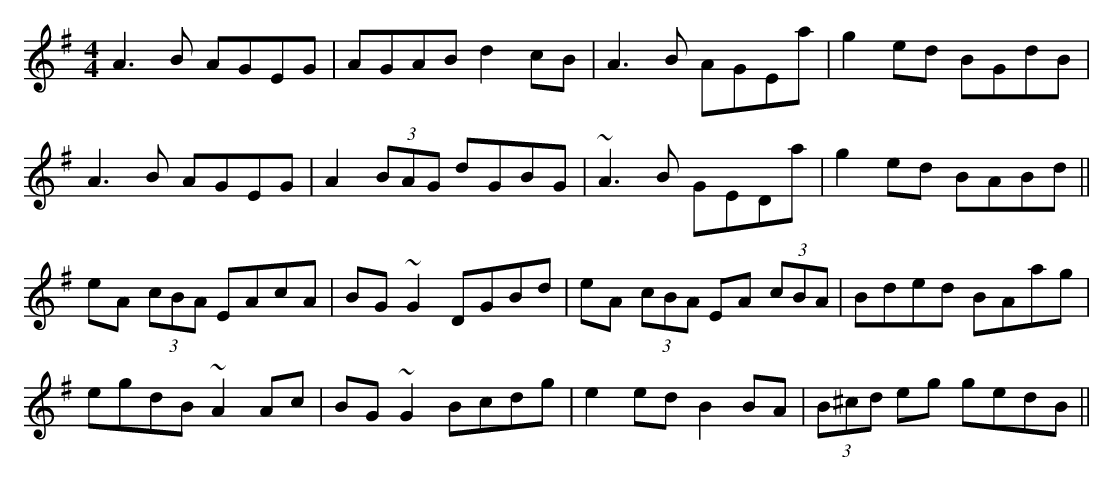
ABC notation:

X:1
M:4/4
K:Ador
A3 B AGEG|AGAB d2cB|A3 B AGEa|g2ed BGdB|
A3 B AGEG|A2(3BAG dGBG|~A3B GEDa|g2ed BABd||
eA (3cBA EAcA|BG~G2 DGBd|eA (3cBA EA (3cBA|Bded BAag|
egdB ~A2Ac|BG~G2 Bcdg|e2 ed B2 BA|(3B^cd eg gedB||
